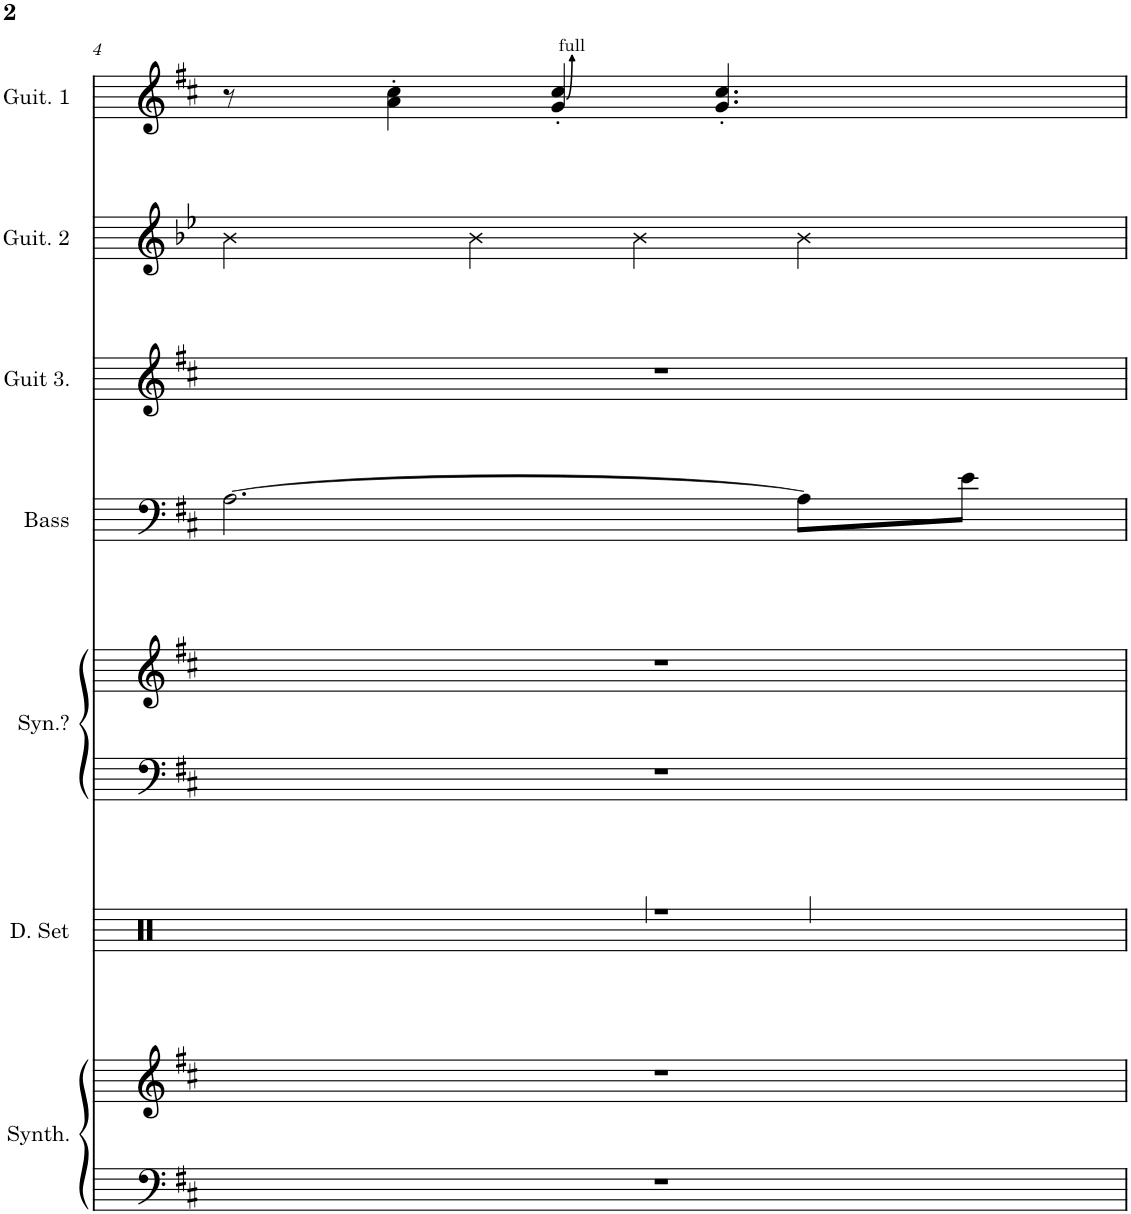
**kern	**kern	**kern	**kern	**kern	**kern	**kern	**kern	**kern
*part7	*part7	*part6	*part5	*part5	*part4	*part3	*part2	*part1
*staff9	*staff8	*staff7	*staff6	*staff5	*staff4	*staff3	*staff2	*staff1
*I"Metallic Synthesizer	*	*I"Drumset	*I"Synth?	*	*I"Acoustic Bass	*I"Guitar 3	*I"Guitar 2	*I"Guitar 1
*I'Synth.	*	*I'D. Set	*I'Syn.?	*	*I'Bass	*I'Guit 3.	*I'Guit. 2	*I'Guit. 1
!!LO:PB:g=z
*clefF4	*clefG2	*clefX	*clefF4	*clefG2	*clefF4	*clefG2	*clefG2	*clefG2
*	*	*	*	*	*Trd7c12	*Trd7c12	*Trd4c8	*Trd7c12
*k[f#c#]	*k[f#c#]	*k[]	*k[f#c#]	*k[f#c#]	*k[f#c#]	*k[f#c#]	*k[b-e-]	*k[f#c#]
*M4/4	*M4/4	*M4/4	*M4/4	*M4/4	*M4/4	*M4/4	*M4/4	*M4/4
=4	=4	=4	=4	=4	=4	=4	=4	=4
*	*	*^	*	*	*	*	*^	*
1r	1r	1r	4Rcc	1r	1r	[2.A\	1r	4b-\	4.ryy	8r
.	.	.	.	.	.	.	.	.	.	4a\' 4cc#\'
.	.	.	4Rcc	.	.	.	.	4b-\	.	.
.	.	.	.	.	.	.	.	.	4e-'	4g/' 4cc#/'
.	.	.	4Rcc/	.	.	.	.	4b-\	.	.
.	.	.	.	.	.	.	.	.	4.ryy	4.g/' 4.cc#/'
.	.	.	4Rcc/	.	.	8A\L]	.	4b-\	.	.
.	.	.	.	.	.	8e\J	.	.	.	.
*	*	*v	*v	*	*	*	*	*v	*v	*
=	=	=	=	=	=	=	=	=
*-	*-	*-	*-	*-	*-	*-	*-	*-
